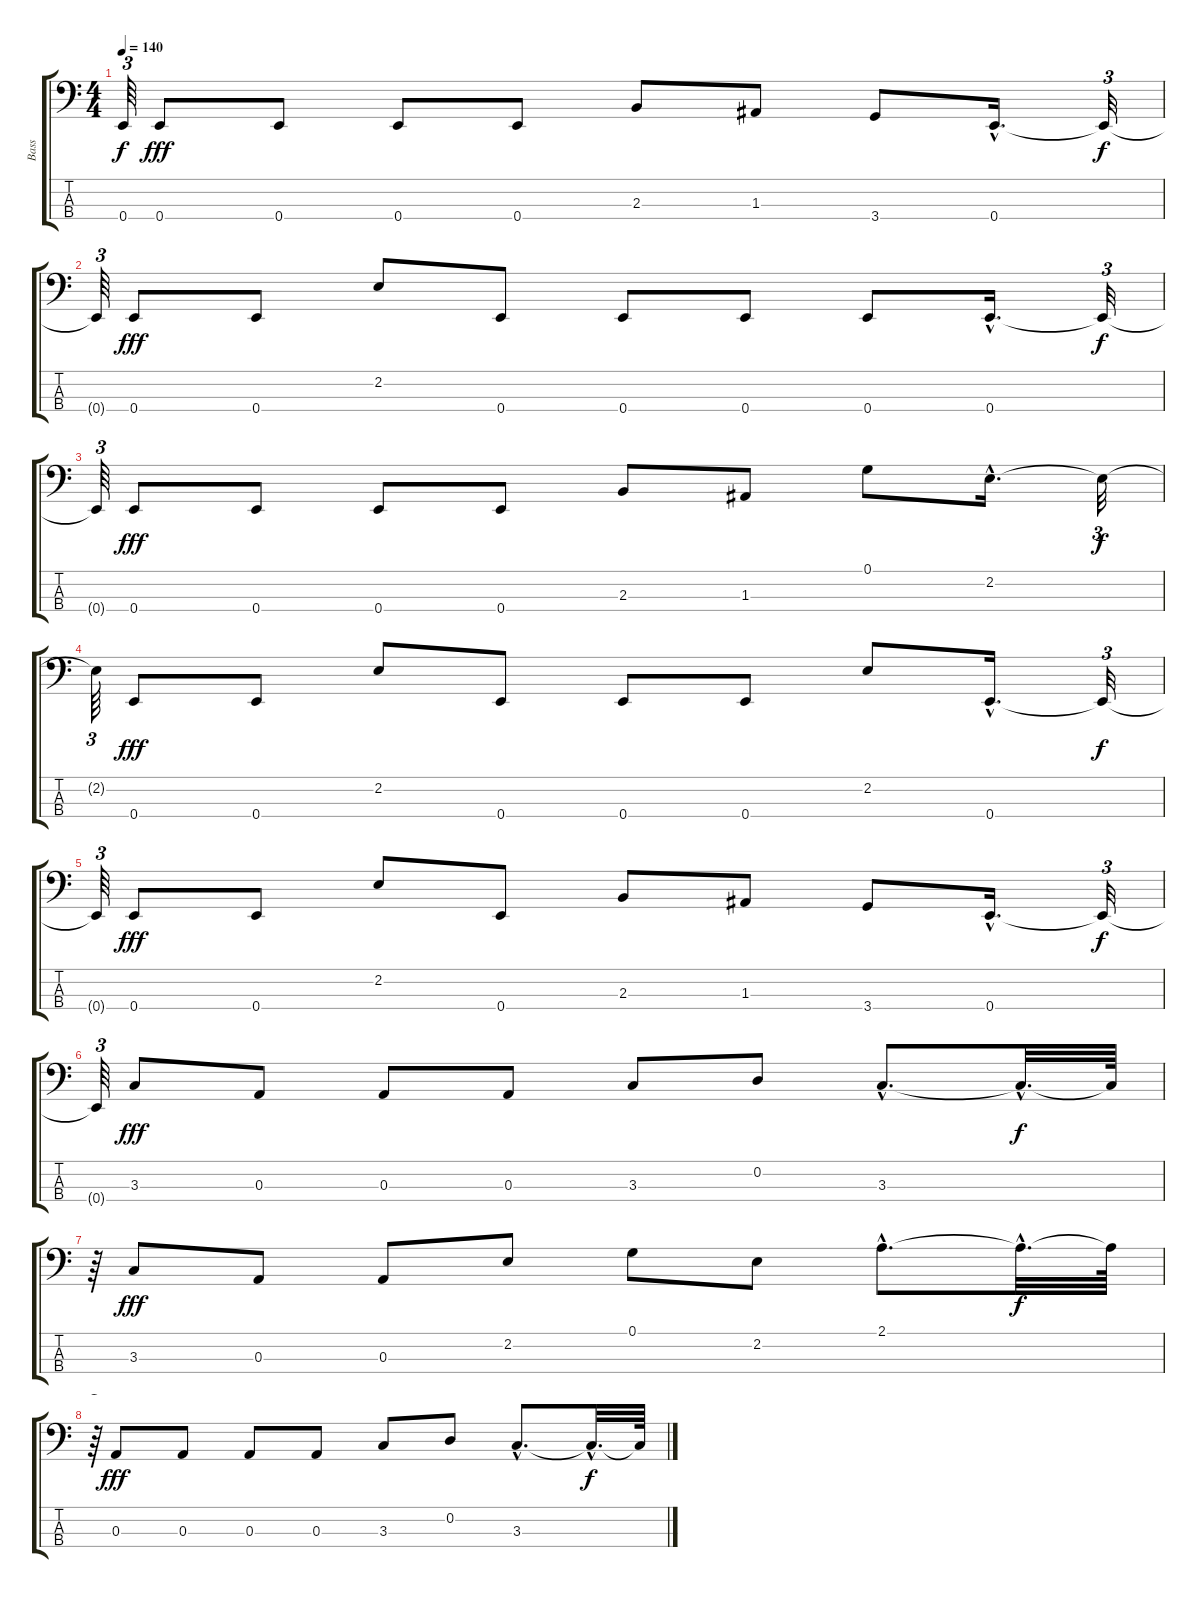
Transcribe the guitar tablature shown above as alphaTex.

\track ("Bass" "Bass") {instrument electricbassfinger}
\staff {score tabs}
\tuning (G2 D2 A1 E1) {hide}
\ts (4 4)
\tempo 140
\clef f4
\ks c
0.4{t}.64{tu (3 2) dy f} 0.4.8{dy fff} 0.4.8 0.4.8 0.4.8 2.3.8 1.3.8 3.4.8 0.4{hac}.16{d} 0.4{t}.32{tu (3 2) dy f} |
0.4{t}.64{tu (3 2)} 0.4.8{dy fff} 0.4.8 2.2.8 0.4.8 0.4.8 0.4.8 0.4.8 0.4{hac}.16{d} 0.4{t}.32{tu (3 2) dy f} |
0.4{t}.64{tu (3 2)} 0.4.8{dy fff} 0.4.8 0.4.8 0.4.8 2.3.8 1.3.8 0.1.8 2.2{hac}.16{d} 2.2{t}.32{tu (3 2) dy f} |
2.2{t}.64{tu (3 2)} 0.4.8{dy fff} 0.4.8 2.2.8 0.4.8 0.4.8 0.4.8 2.2.8 0.4{hac}.16{d} 0.4{t}.32{tu (3 2) dy f} |
0.4{t}.64{tu (3 2)} 0.4.8{dy fff} 0.4.8 2.2.8 0.4.8 2.3.8 1.3.8 3.4.8 0.4{hac}.16{d} 0.4{t}.32{tu (3 2) dy f} |
0.4{t}.64{tu (3 2)} 3.3.8{dy fff} 0.3.8 0.3.8 0.3.8 3.3.8 0.2.8 3.3{hac}.8{d} 3.3{hac t}.32{d dy f} 3.3{t}.64 |
r.64{tu (3 2)} 3.3.8{dy fff} 0.3.8 0.3.8 2.2.8 0.1.8 2.2.8 2.1{hac}.8{d} 2.1{hac t}.32{d dy f} 2.1{t}.64 |
r.64{tu (3 2)} 0.3.8{dy fff} 0.3.8 0.3.8 0.3.8 3.3.8 0.2.8 3.3{hac}.8{d} 3.3{hac t}.32{d dy f} 3.3{t}.64
